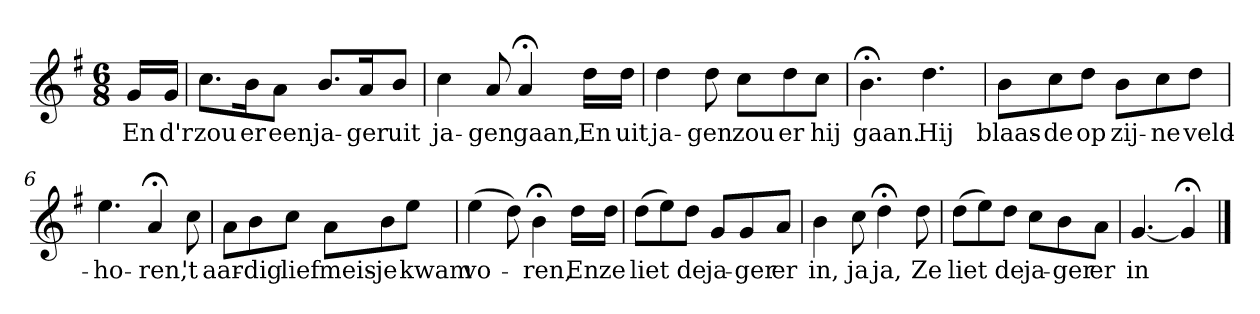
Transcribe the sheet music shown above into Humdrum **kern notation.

**kern	**text
*part1	*part1
*staff1	*staff1
*k[f#]	*
*G:	*
*M6/8	*
*MM120	*
=	=
16gLL	En
16gJJ	d'r
=1	=1
8.ccL	zou
16bK	er
8aJ	een
8.bL	ja-
16aK	-ger
8bJ	uit
=2	=2
4cc	ja-
8a	-gen
4a;<	gaan,
16ddLL	En
16ddJJ	uit
=3	=3
4dd	ja-
8dd	-gen
8ccL	zou
8dd	er
8ccJ	hij
=4	=4
4.b;<	gaan.
4.dd	Hij
=5	=5
8bL	blaas-
8cc	-de
8ddJ	op
8bL	zij-
8cc	-ne
8ddJ	veld-
=6	=6
4.ee	-ho-
4a;<	-ren,
8cc	't
=7	=7
8aL	aar-
8b	-dig
8ccJ	lief
8aL	meis-
8b	-je
8eeJ	kwam
=8	=8
(4ee	vo-
8dd)	.
4b;<	-ren,
16ddLL	En
16ddJJ	ze
=9	=9
(8ddL	liet
8ee)	.
8ddJ	de
8gL	ja-
8g	-ger
8aJ	er
=10	=10
4b	in,
8cc	ja
4dd;<	ja,
8dd	Ze
=11	=11
(8ddL	liet
8ee)	.
8ddJ	de
8ccL	ja-
8b	-ger
8aJ	er
=12	=12
[4.g	in
4g;<]	.
==	==
*-	*-
